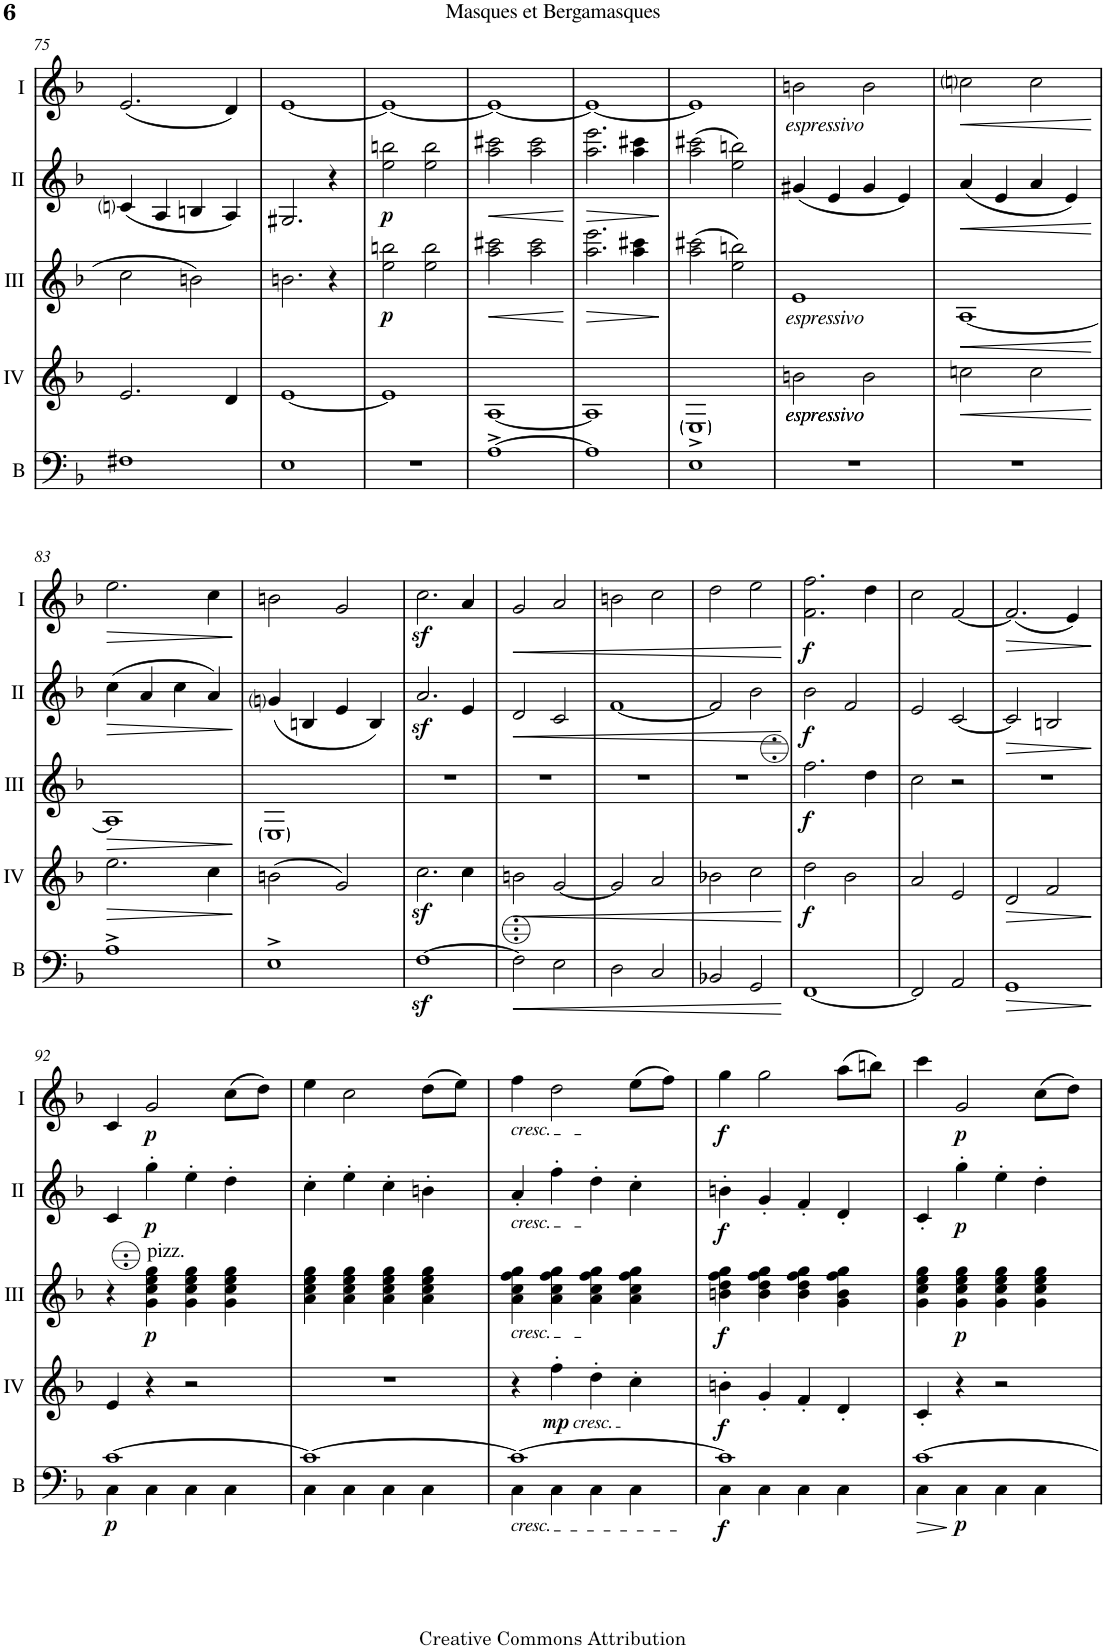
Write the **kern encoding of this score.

**kern	**dynam	**kern	**dynam	**kern	**dynam	**kern	**dynam	**kern	**dynam
*part5	*part5	*part4	*part4	*part3	*part3	*part2	*part2	*part1	*part1
*staff5	*staff5	*staff4	*staff4	*staff3	*staff3	*staff2	*staff2	*staff1	*staff1
*I"Bass	*	*I"Acc. 4	*	*I"Acc. 3	*	*I"Acc. 2	*	*I"Acc. 1	*
*I'B	*	*	*	*	*	*	*	*	*
!!LO:PB:g=z
*clefF4	*	*clefG2	*	*clefG2	*	*clefG2	*	*clefG2	*
*Trd7c12	*	*Trd7c12	*	*Trd7c12	*	*	*	*	*
*k[b-]	*	*k[b-]	*	*k[b-]	*	*k[b-]	*	*k[b-]	*
*M2/2	*	*M2/2	*	*M2/2	*	*M2/2	*	*M2/2	*
*met(c|)	*	*met(c|)	*	*met(c|)	*	*met(c|)	*	*met(c|)	*
=75	=75	=75	=75	=75	=75	=75	=75	=75	=75
1F#X	.	2.e/	.	2cc\	.	(4cni/	.	(2.e/	.
.	.	.	.	.	.	4A/	.	.	.
.	.	.	.	2bn\	.	4Bn/	.	.	.
.	.	4d/	.	.	.	4A/)	.	4d/)	.
=76	=76	=76	=76	=76	=76	=76	=76	=76	=76
1E	.	[1e	.	2.bn\	.	2.G#X/	.	[1e	.
.	.	.	.	4r	.	4r	.	.	.
=77	=77	=77	=77	=77	=77	=77	=77	=77	=77
!	!	!	!	!	!LO:DY:b	!	!LO:DY:b	!	!
1r	.	1e]	.	2ee\ 2bbn\	p	2ee\ 2bbn\	p	1e_	.
.	.	.	.	2ee\ 2bb\	.	2ee\ 2bb\	.	.	.
=78	=78	=78	=78	=78	=78	=78	=78	=78	=78
!	!	!	!	!	!LO:HP:b	!	!LO:HP:b	!	!
[1A^	.	[1A	.	2aa\ 2ccc#X\	<	2aa\ 2ccc#X\	<	1e_	.
.	.	.	.	2aa\ 2ccc#\	.	2aa\ 2ccc#\	.	.	.
.	.	.	.	.	[	.	[	.	.
=79	=79	=79	=79	=79	=79	=79	=79	=79	=79
!	!	!	!	!	!LO:HP:b	!	!LO:HP:b	!	!
1A]	.	1A]	.	2.aa\ 2.eee\	>	2.aa\ 2.eee\	>	1e_	.
.	.	.	.	4aa\ 4ccc#X\	.	4aa\ 4ccc#X\	.	.	.
.	.	.	.	.	]	.	]	.	.
=80	=80	=80	=80	=80	=80	=80	=80	=80	=80
1E^	.	1E	.	(2aa\ 2ccc#X\	.	(2aa\ 2ccc#X\	.	1e]	.
.	.	.	.	2ee\ 2bbn\)	.	2ee\ 2bbn\)	.	.	.
=81	=81	=81	=81	=81	=81	=81	=81	=81	=81
!	!	!	!	!	!	!	!	!LO:TX:b:i:t=espressivo	!
!	!	!	!	!LO:TX:b:i:t=espressivo	!	!	!	!	!
!	!	!LO:TX:b:i:t=espressivo	!	!	!	!	!	!	!
!	!	!LO:TX:b:i:t=espressivo	!	!	!	!	!	!	!
1r	.	2bn\	.	1e	.	(4g#X/	.	2bn\	.
.	.	.	.	.	.	4e/	.	.	.
.	.	2b\	.	.	.	4g#/	.	2b\	.
.	.	.	.	.	.	4e/)	.	.	.
=82	=82	=82	=82	=82	=82	=82	=82	=82	=82
!	!	!	!LO:HP:b	!	!LO:HP:b	!	!LO:HP:b	!	!LO:HP:b
1r	.	2ccn\	<	[1A	<	(4a/	<	2ccni\	<
.	.	.	.	.	.	4e/	.	.	.
.	.	2cc\	.	.	.	4a/	.	2cc\	.
.	.	.	.	.	.	4e/)	.	.	.
.	.	.	[	.	[	.	[	.	[
!!LO:LB:g=z
=83	=83	=83	=83	=83	=83	=83	=83	=83	=83
!	!	!	!LO:HP:b	!	!LO:HP:b	!	!LO:HP:b	!	!LO:HP:b
1A^	.	2.ee\	>	1A]	>	(4cc\	>	2.ee\	>
.	.	.	.	.	.	4a/	.	.	.
.	.	.	.	.	.	4cc\	.	.	.
.	.	4cc\	.	.	.	4a/)	.	4cc\	.
.	.	.	]	.	]	.	]	.	]
=84	=84	=84	=84	=84	=84	=84	=84	=84	=84
1E^	.	(2bn\	.	1E	.	(4gni/	.	2bn\	.
.	.	.	.	.	.	4Bn/	.	.	.
.	.	2g/)	.	.	.	4e/	.	2g/	.
.	.	.	.	.	.	4B/)	.	.	.
=85	=85	=85	=85	=85	=85	=85	=85	=85	=85
[1Fz<	.	2.ccz<\	.	1r	.	2.az</	.	2.ccz<\	.
.	.	4cc\	.	.	.	4e/	.	4a/	.
=86	=86	=86	=86	=86	=86	=86	=86	=86	=86
!	!LO:HP:b	!	!LO:HP:b	!	!	!	!LO:HP:b	!	!LO:HP:b
2F\]	<	2bn\	<	1r	.	2d/	<	2g/	<
2E\	.	[2g/	.	.	.	2c/	.	2a/	.
=87	=87	=87	=87	=87	=87	=87	=87	=87	=87
2D\	.	2g/]	.	1r	.	[1f	.	2bn\	.
2C/	.	2a/	.	.	.	.	.	2cc\	.
=88	=88	=88	=88	=88	=88	=88	=88	=88	=88
2BB-X/	.	2b-X\	.	1r	.	2f/]	.	2dd\	.
2GG/	.	2cc\	.	.	.	2b-\	.	2ee\	.
.	[	.	[	.	.	.	[	.	[
=89	=89	=89	=89	=89	=89	=89	=89	=89	=89
!	!	!	!LO:DY:b	!	!LO:DY:b	!	!LO:DY:b	!	!LO:DY:b
[1FF	.	2dd\	f	2.ff\	f	2b-\	f	2.f\ 2.ff\	f
.	.	2b-\	.	.	.	2f/	.	.	.
.	.	.	.	4dd\	.	.	.	4dd\	.
=90	=90	=90	=90	=90	=90	=90	=90	=90	=90
2FF/]	.	2a/	.	2cc\	.	2e/	.	2cc\	.
2AA/	.	2e/	.	2r	.	[2c/	.	[2f/	.
=91	=91	=91	=91	=91	=91	=91	=91	=91	=91
!	!LO:HP:b	!	!LO:HP:b	!	!	!	!LO:HP:b	!	!LO:HP:b
1GG	>	2d/	>	1r	.	2c/]	>	(2.f/]	>
.	.	2f/	.	.	.	2Bn/	.	.	.
.	.	.	.	.	.	.	.	4e/)	.
.	]	.	]	.	.	.	]	.	]
!!LO:LB:g=z
=92	=92	=92	=92	=92	=92	=92	=92	=92	=92
*^	*	*	*	*	*	*	*	*	*
!	!	!LO:DY:b	!	!	!	!	!	!	!	!
[1c	4C\	p	4e/	.	4r	.	4c/	.	4c/	.
!	!	!	!	!	!LO:TX:a:t=pizz.	!	!	!	!	!
!	!	!	!	!	!	!LO:DY:b	!	!LO:DY:b	!	!LO:DY:b
.	4C\	.	4r	.	4g\ 4cc\ 4ee\ 4gg\	p	4gg'\	p	2g/	p
.	4C\	.	2r	.	4g\ 4cc\ 4ee\ 4gg\	.	4ee'\	.	.	.
.	4C\	.	.	.	4g\ 4cc\ 4ee\ 4gg\	.	4dd'\	.	(8cc\L	.
.	.	.	.	.	.	.	.	.	8dd\J)	.
=93	=93	=93	=93	=93	=93	=93	=93	=93	=93	=93
1c_	4C\	.	1r	.	4a\ 4cc\ 4ee\ 4gg\	.	4cc'\	.	4ee\	.
.	4C\	.	.	.	4a\ 4cc\ 4ee\ 4gg\	.	4ee'\	.	2cc\	.
.	4C\	.	.	.	4a\ 4cc\ 4ee\ 4gg\	.	4cc'\	.	.	.
.	4C\	.	.	.	4a\ 4cc\ 4ee\ 4gg\	.	4bn'\	.	(8dd\L	.
.	.	.	.	.	.	.	.	.	8ee\J)	.
=94	=94	=94	=94	=94	=94	=94	=94	=94	=94	=94
!	!	!	!	!	!	!	!	!	!LO:TX:b:i:t=cresc.	!
!	!	!	!	!	!	!	!LO:TX:b:i:t=cresc.	!	!	!
!	!	!	!	!	!LO:TX:b:i:t=cresc.	!	!	!	!	!
!LO:TX:b:i:t=cresc.	!	!	!	!	!	!	!	!	!	!
1c_	4C\	.	4r	.	4a\ 4cc\ 4ff\ 4gg\	.	4a'/	.	4ff\	.
!	!	!	!LO:TX:b:i:t=cresc.	!	!	!	!	!	!	!
!	!	!	!	!LO:DY:b	!	!	!	!	!	!
.	4C\	.	4ff'\	mp	4a\ 4cc\ 4ff\ 4gg\	.	4ff'\	.	2dd\	.
.	4C\	.	4dd'\	.	4a\ 4cc\ 4ff\ 4gg\	.	4dd'\	.	.	.
.	4C\	.	4cc'\	.	4a\ 4cc\ 4ff\ 4gg\	.	4cc'\	.	(8ee\L	.
.	.	.	.	.	.	.	.	.	8ff\J)	.
=95	=95	=95	=95	=95	=95	=95	=95	=95	=95	=95
!	!	!LO:DY:b	!	!LO:DY:b	!	!LO:DY:b	!	!LO:DY:b	!	!LO:DY:b
1c]	4C\	f	4bn'\	f	4bn\ 4dd\ 4ff\ 4gg\	f	4bn'\	f	4gg\	f
.	4C\	.	4g'/	.	4b\ 4dd\ 4ff\ 4gg\	.	4g'/	.	2gg\	.
.	4C\	.	4f'/	.	4b\ 4dd\ 4ff\ 4gg\	.	4f'/	.	.	.
.	4C\	.	4d'/	.	4g\ 4b\ 4ff\ 4gg\	.	4d'/	.	(8aa\L	.
.	.	.	.	.	.	.	.	.	8bbn\J)	.
=96	=96	=96	=96	=96	=96	=96	=96	=96	=96	=96
!	!	!LO:HP:b	!	!	!	!	!	!	!	!
[1c	4C\	>	4c'/	.	4g\ 4cc\ 4ee\ 4gg\	.	4c'/	.	4ccc\	.
!	!	!LO:DY:n=1:b	!	!	!	!LO:DY:b	!	!LO:DY:b	!	!LO:DY:b
.	4C\	] p	4r	.	4g\ 4cc\ 4ee\ 4gg\	p	4gg'\	p	2g/	p
.	4C\	.	2r	.	4g\ 4cc\ 4ee\ 4gg\	.	4ee'\	.	.	.
.	4C\	.	.	.	4g\ 4cc\ 4ee\ 4gg\	.	4dd'\	.	(8cc\L	.
.	.	.	.	.	.	.	.	.	8dd\J)	.
*v	*v	*	*	*	*	*	*	*	*	*
=	=	=	=	=	=	=	=	=	=
*-	*-	*-	*-	*-	*-	*-	*-	*-	*-
